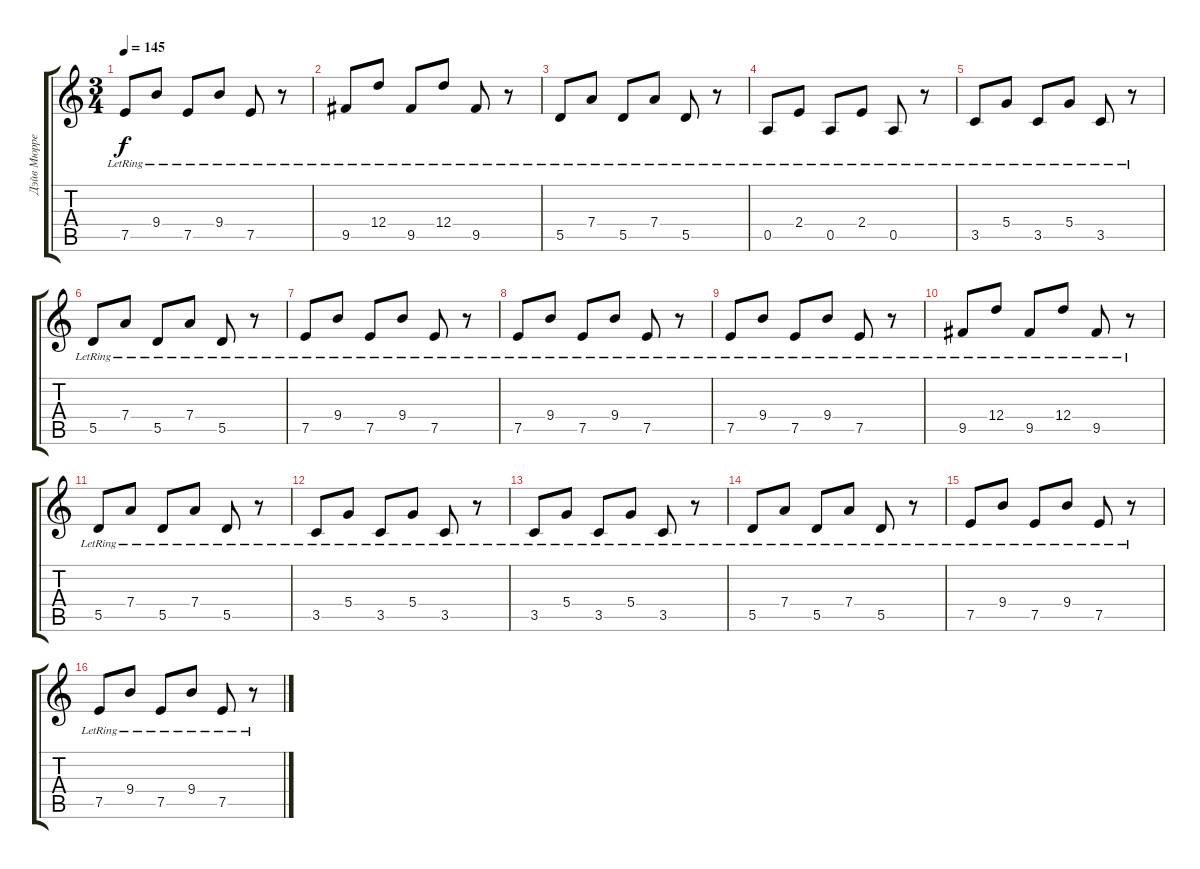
\track ("Дэйв Мюррей" "Дэйв Мюрре") {instrument electricguitarclean}
\staff {score tabs}
\tuning (E4 B3 G3 D3 A2 E2) {hide}
\ts (3 4)
\tempo 145
\clef g2
\ks c
7.5{lr}.8{dy f} 9.4{lr}.8 7.5{lr}.8 9.4{lr}.8 7.5{lr}.8 r.8 |
9.5{lr}.8 12.4{lr}.8 9.5{lr}.8 12.4{lr}.8 9.5{lr}.8 r.8 |
5.5{lr}.8 7.4{lr}.8 5.5{lr}.8 7.4{lr}.8 5.5{lr}.8 r.8 |
0.5{lr}.8 2.4{lr}.8 0.5{lr}.8 2.4{lr}.8 0.5{lr}.8 r.8 |
3.5{lr}.8 5.4{lr}.8 3.5{lr}.8 5.4{lr}.8 3.5{lr}.8 r.8 |
5.5{lr}.8 7.4{lr}.8 5.5{lr}.8 7.4{lr}.8 5.5{lr}.8 r.8 |
7.5{lr}.8 9.4{lr}.8 7.5{lr}.8 9.4{lr}.8 7.5{lr}.8 r.8 |
7.5{lr}.8 9.4{lr}.8 7.5{lr}.8 9.4{lr}.8 7.5{lr}.8 r.8 |
7.5{lr}.8 9.4{lr}.8 7.5{lr}.8 9.4{lr}.8 7.5{lr}.8 r.8 |
9.5{lr}.8 12.4{lr}.8 9.5{lr}.8 12.4{lr}.8 9.5{lr}.8 r.8 |
5.5{lr}.8 7.4{lr}.8 5.5{lr}.8 7.4{lr}.8 5.5{lr}.8 r.8 |
3.5{lr}.8 5.4{lr}.8 3.5{lr}.8 5.4{lr}.8 3.5{lr}.8 r.8 |
3.5{lr}.8 5.4{lr}.8 3.5{lr}.8 5.4{lr}.8 3.5{lr}.8 r.8 |
5.5{lr}.8 7.4{lr}.8 5.5{lr}.8 7.4{lr}.8 5.5{lr}.8 r.8 |
7.5{lr}.8 9.4{lr}.8 7.5{lr}.8 9.4{lr}.8 7.5{lr}.8 r.8 |
7.5{lr}.8 9.4{lr}.8 7.5{lr}.8 9.4{lr}.8 7.5{lr}.8 r.8
